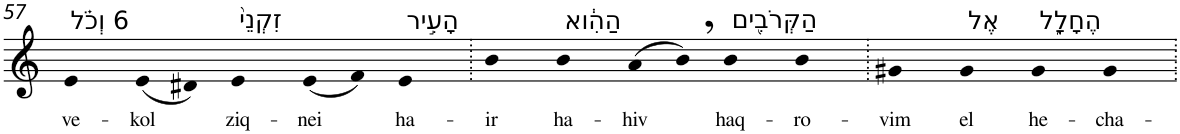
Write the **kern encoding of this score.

**kern	**text
*part1	*part1
*staff1	*staff1
*I"Piano	*
*I'Pno	*
!!LO:PB:g=z
*clefG2	*
*k[]	*
=57	=57
!LO:TX:a:t=6 וְכֹ֗ל	!
!	!LO:LY:b
4e	ve-
!	!LO:LY:b
(8e	-kol
8d#X)	.
!LO:TX:a:t=זִקְנֵי֙	!
!	!LO:LY:b
4e	ziq-
!	!LO:LY:b
(8e	-nei
8f)	.
!LO:TX:a:t=הָעִ֣יר	!
!	!LO:LY:b
4e	ha-
=58.	=58.
!	!LO:LY:b
4b	-ir
!LO:TX:a:t=הַהִ֔וא	!
!	!LO:LY:b
4b	ha-
!	!LO:LY:b
(8a	-hiv
8b,)	.
!LO:TX:a:t=הַקְּרֹבִ֖ים	!
!	!LO:LY:b
4b	haq-
!	!LO:LY:b
4b	-ro-
=59.	=59.
!	!LO:LY:b
4g#X	-vim
!LO:TX:a:t=אֶל	!
!	!LO:LY:b
4g#	el
!LO:TX:a:t=הֶחָלָ֑ל	!
!	!LO:LY:b
4g#	he-
!	!LO:LY:b
4g#	-cha-
=.	=.
*-	*-
